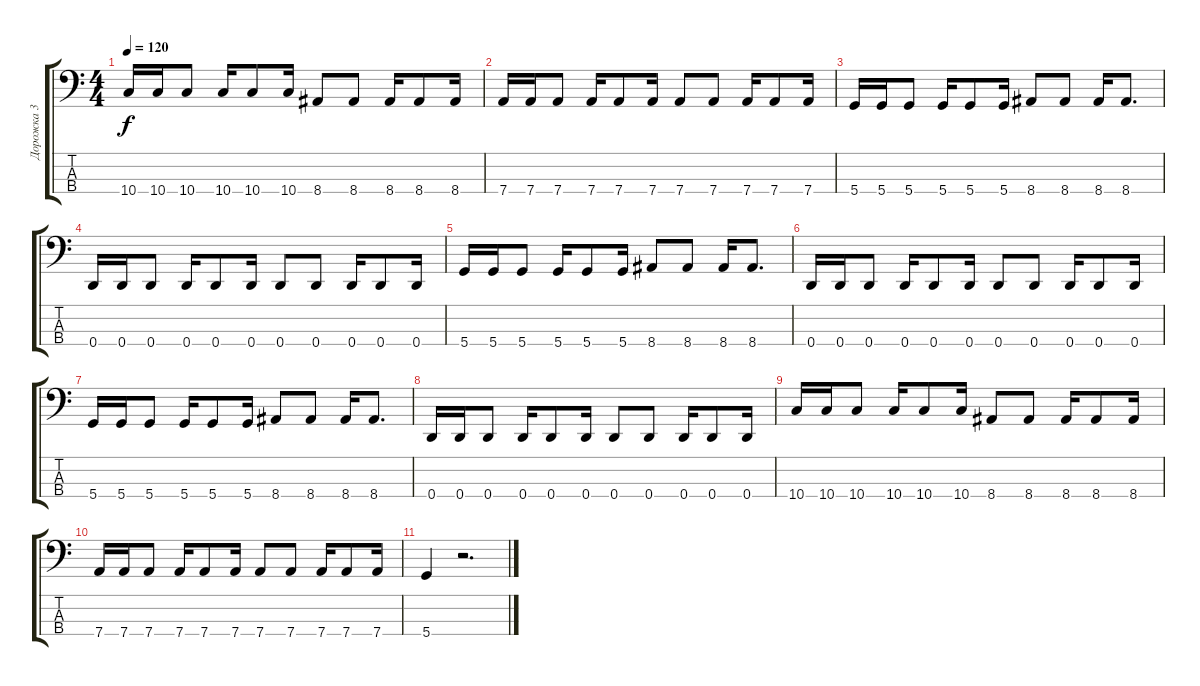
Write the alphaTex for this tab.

\track ("Дорожка 3" "Дорожка 3") {instrument electricbassfinger}
\staff {score tabs}
\tuning (G2 D2 A1 D1) {hide}
\ts (4 4)
\tempo 120
\clef f4
\ks c
10.4.16{dy f} 10.4.16 10.4.8 10.4.16 10.4.8 10.4.16 8.4.8 8.4.8 8.4.16 8.4.8 8.4.16 |
7.4.16 7.4.16 7.4.8 7.4.16 7.4.8 7.4.16 7.4.8 7.4.8 7.4.16 7.4.8 7.4.16 |
5.4.16 5.4.16 5.4.8 5.4.16 5.4.8 5.4.16 8.4.8 8.4.8 8.4.16 8.4.8{d} |
0.4.16 0.4.16 0.4.8 0.4.16 0.4.8 0.4.16 0.4.8 0.4.8 0.4.16 0.4.8 0.4.16 |
5.4.16 5.4.16 5.4.8 5.4.16 5.4.8 5.4.16 8.4.8 8.4.8 8.4.16 8.4.8{d} |
0.4.16 0.4.16 0.4.8 0.4.16 0.4.8 0.4.16 0.4.8 0.4.8 0.4.16 0.4.8 0.4.16 |
5.4.16 5.4.16 5.4.8 5.4.16 5.4.8 5.4.16 8.4.8 8.4.8 8.4.16 8.4.8{d} |
0.4.16 0.4.16 0.4.8 0.4.16 0.4.8 0.4.16 0.4.8 0.4.8 0.4.16 0.4.8 0.4.16 |
10.4.16 10.4.16 10.4.8 10.4.16 10.4.8 10.4.16 8.4.8 8.4.8 8.4.16 8.4.8 8.4.16 |
7.4.16 7.4.16 7.4.8 7.4.16 7.4.8 7.4.16 7.4.8 7.4.8 7.4.16 7.4.8 7.4.16 |
5.4.4 r.2{d}
